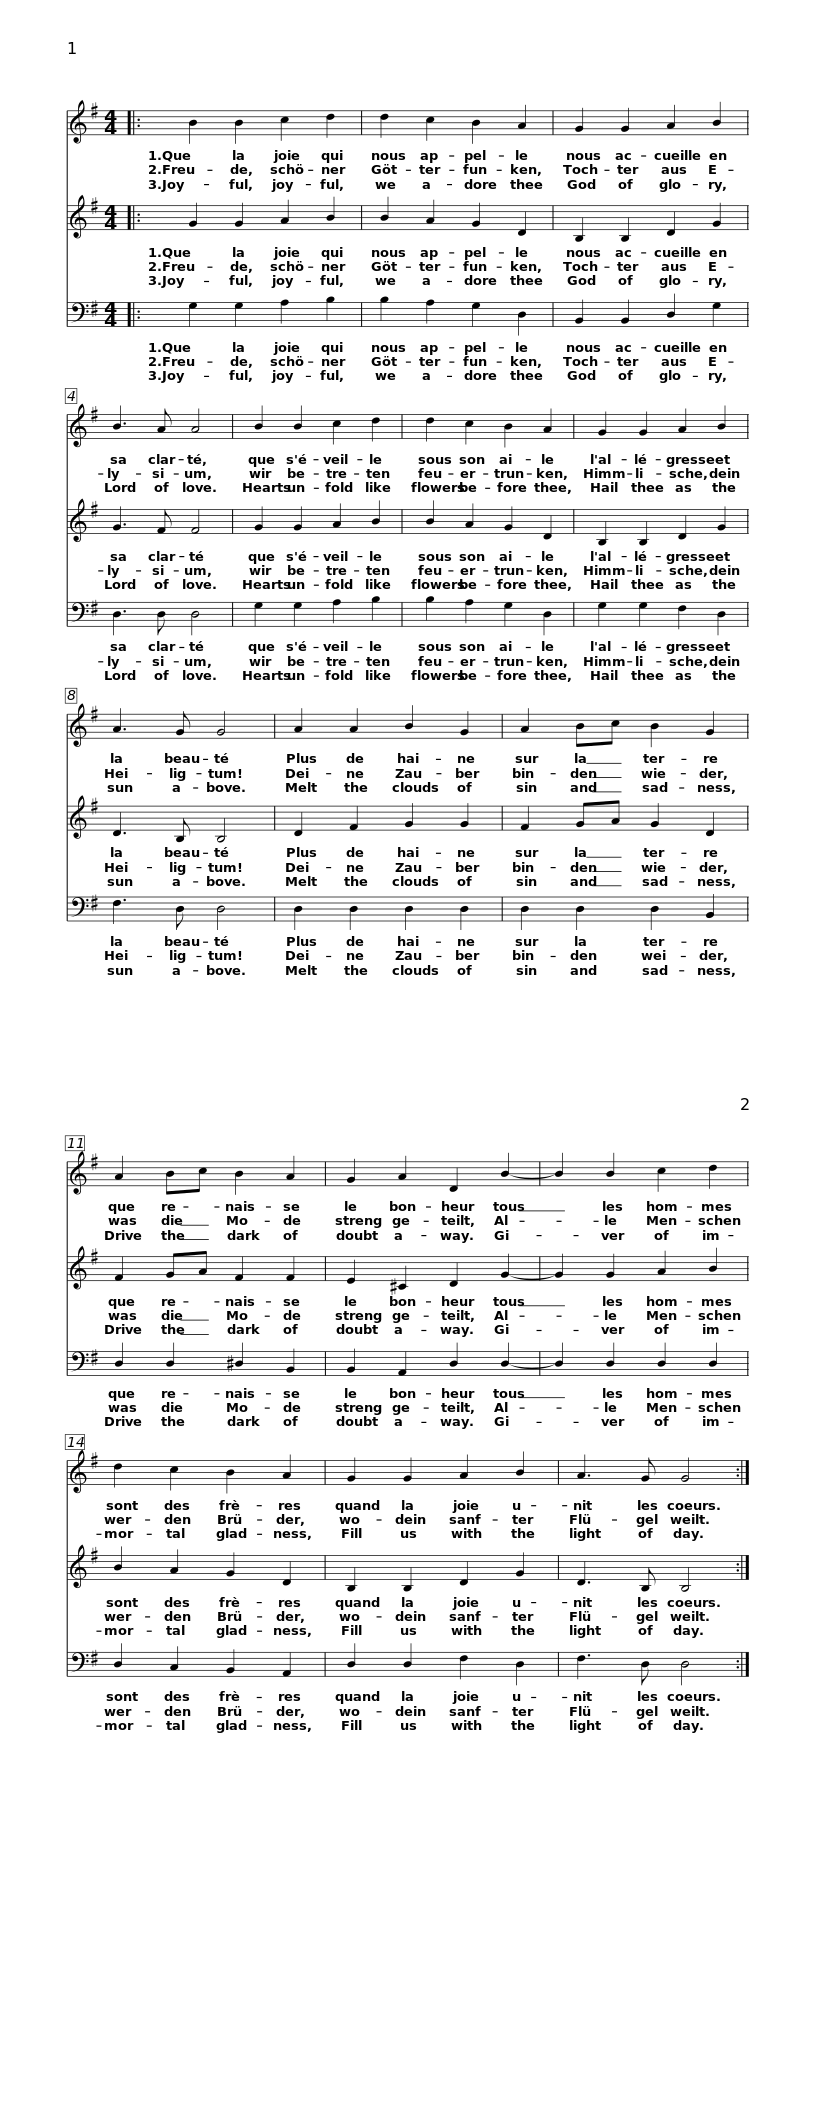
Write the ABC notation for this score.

X:1
%%score 1 2 3
L:1/8
M:4/4
I:linebreak $
K:G
V:1 treble
V:2 treble
V:3 bass
V:1
|: B2 B2 c2 d2 | d2 c2 B2 A2 | G2 G2 A2 B2 | B3 A A4 |$ B2 B2 c2 d2 | %5
 d2 c2 B2 A2 | G2 G2 A2 B2 | A3 G G4 |$ A2 A2 B2 G2 | A2 Bc B2 G2 | %10
 A2 Bc B2 A2 | G2 A2 D2 B2- |$ B2 B2 c2 d2 | d2 c2 B2 A2 | G2 G2 A2 B2 | %15
 A3 G G4 :| %16
V:2
|: G2 G2 A2 B2 | B2 A2 G2 D2 | B,2 B,2 D2 G2 | G3 F F4 |$ G2 G2 A2 B2 | %5
 B2 A2 G2 D2 | B,2 B,2 D2 G2 | D3 B, B,4 |$ D2 F2 G2 G2 | F2 GA G2 D2 | %10
 F2 GA F2 F2 | E2 ^C2 D2 G2- |$ G2 G2 A2 B2 | B2 A2 G2 D2 | B,2 B,2 D2 G2 | %15
 D3 B, B,4 :| %16
V:3
|: G,2 G,2 A,2 B,2 | B,2 A,2 G,2 D,2 | B,,2 B,,2 D,2 G,2 | D,3 D, D,4 |$ G,2 G,2 A,2 B,2 | %5
 B,2 A,2 G,2 D,2 | G,2 G,2 F,2 D,2 | F,3 D, D,4 |$ D,2 D,2 D,2 D,2 | D,2 D,2 D,2 B,,2 | %10
 D,2 D,2 ^D,2 B,,2 | B,,2 A,,2 D,2 D,2- |$ D,2 D,2 D,2 D,2 | D,2 C,2 B,,2 A,,2 | D,2 D,2 F,2 D,2 | %15
 F,3 D, D,4 :| %16
